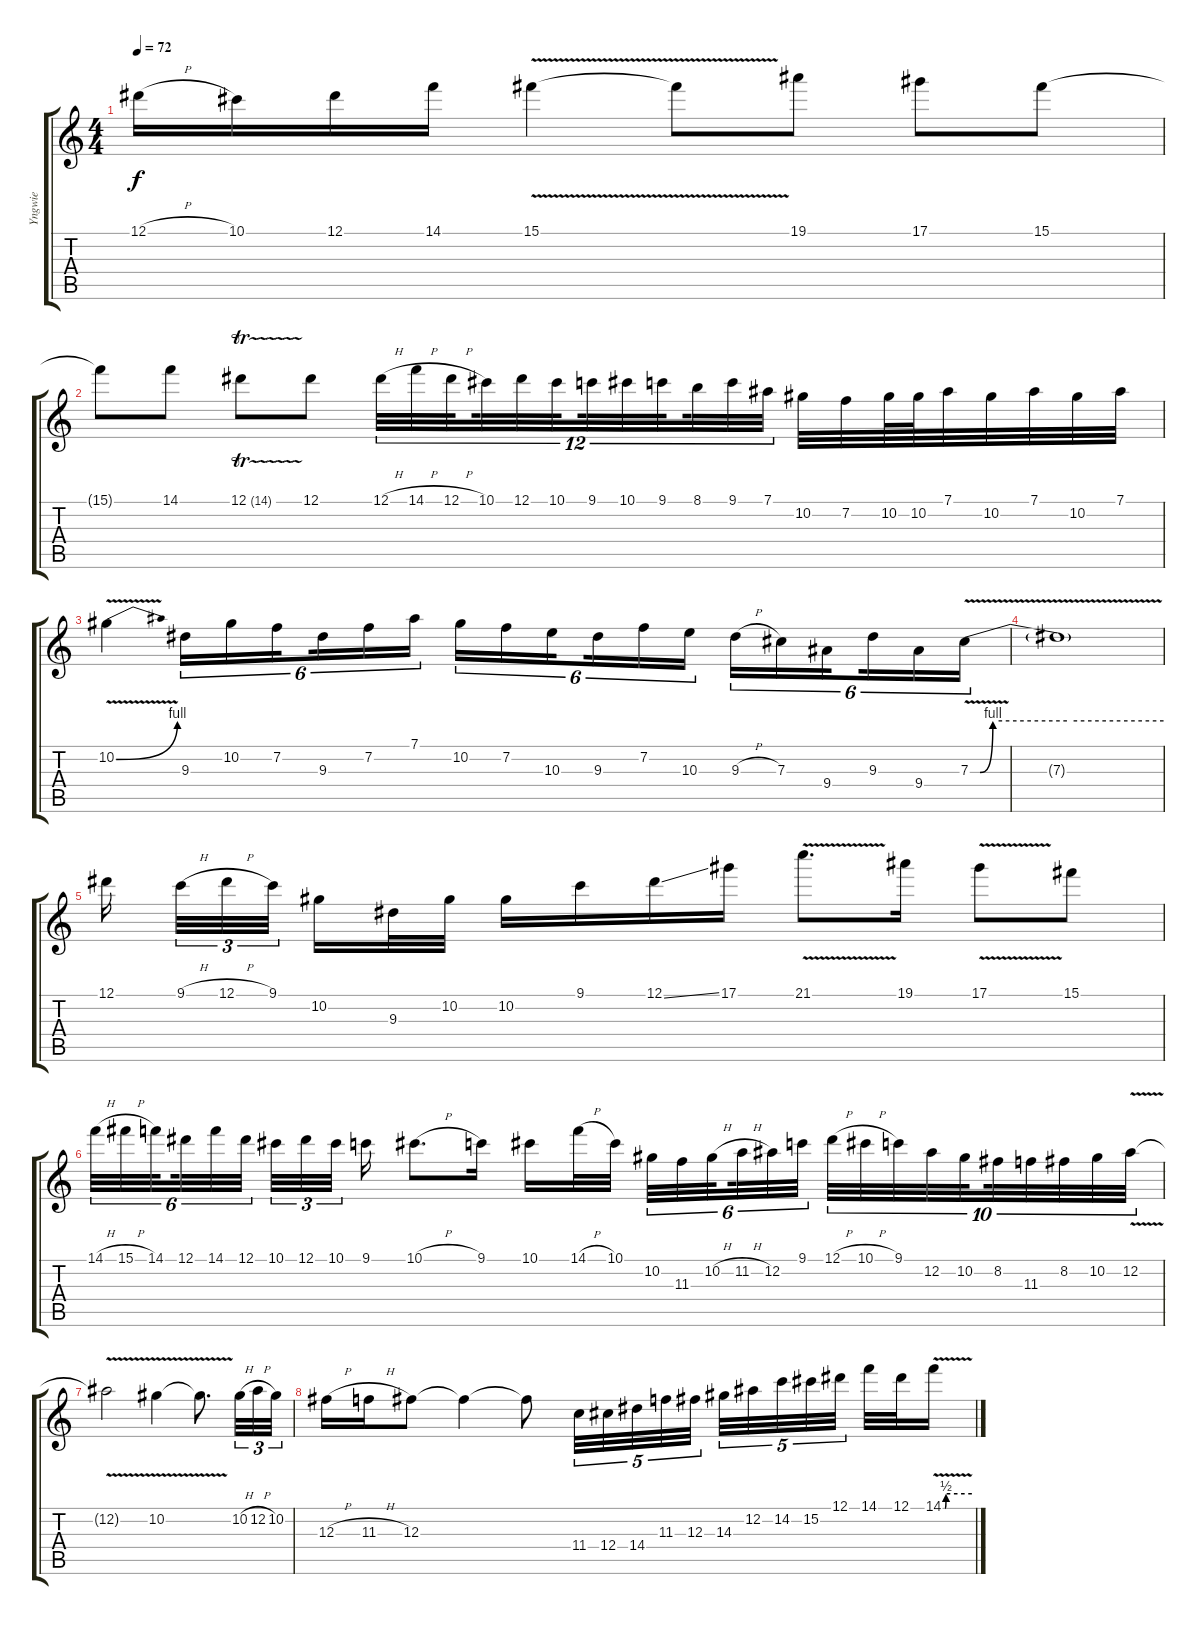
\track ("Yngwie" "Yngwie") {instrument overdrivenguitar}
\staff {score tabs}
\tuning (Eb4 Bb3 Gb3 Db3 Ab2 Eb2) {hide}
\ts (4 4)
\tempo 72
\clef g2
\ks c
12.1{h}.16{dy f} 10.1.16 12.1.16 14.1.16 15.1{v}.4 15.1{t}.8 19.1.8 17.1.8 15.1.8 |
15.1{t}.8 14.1.8 12.1{tr (14 64)}.8 12.1.8 12.1{h}.32{tu (12 8)} 14.1{h}.32{tu (12 8)} 12.1{h}.32{tu (12 8) beam splitsecondary} 10.1.32{tu (12 8)} 12.1.32{tu (12 8)} 10.1.32{tu (12 8) beam splitsecondary} 9.1.32{tu (12 8)} 10.1.32{tu (12 8)} 9.1.32{tu (12 8) beam splitsecondary} 8.1.32{tu (12 8)} 9.1.32{tu (12 8)} 7.1.32{tu (12 8)} 10.2.32 7.2.32 10.2.64 10.2.64 7.1.32 10.2.32 7.1.32 10.2.32 7.1.32 |
10.2{be (bend 0 0 60 4) v}.4 9.3.16{tu (6 4)} 10.2.16{tu (6 4)} 7.2.16{tu (6 4) beam splitsecondary} 9.3.16{tu (6 4)} 7.2.16{tu (6 4)} 7.1.16{tu (6 4)} 10.2.16{tu (6 4)} 7.2.16{tu (6 4)} 10.3.16{tu (6 4) beam splitsecondary} 9.3.16{tu (6 4)} 7.2.16{tu (6 4)} 10.3.16{tu (6 4)} 9.3{h}.16{tu (6 4)} 7.3.16{tu (6 4)} 9.4.16{tu (6 4) beam splitsecondary} 9.3.16{tu (6 4)} 9.4.16{tu (6 4)} 7.3{be (custom 0 0 3 0 7 4 30 4 60 4) v}.16{tu (6 4)} |
7.3{t}.1 |
12.1.16{beam splitsecondary} 9.1{h}.32{tu (3 2)} 12.1{h}.32{tu (3 2)} 9.1.32{tu (3 2) beam splitsecondary} 10.2.16 9.3.32 10.2.32 10.2.16 9.1.16 12.1{ss}.16 17.1.16 21.1{v}.8{d} 19.1.16 17.1{v}.8 15.1.8 |
14.1{h}.32{tu (6 4)} 15.1{h}.32{tu (6 4)} 14.1.32{tu (6 4) beam splitsecondary} 12.1.32{tu (6 4)} 14.1.32{tu (6 4)} 12.1.32{tu (6 4) beam splitsecondary} 10.1.32{tu (3 2)} 12.1.32{tu (3 2)} 10.1.32{tu (3 2) beam splitsecondary} 9.1.16 10.1{h}.8{d} 9.1.16 10.1.16 14.1{h}.32 10.1.32{beam splitsecondary} 10.2.32{tu (6 4)} 11.3.32{tu (6 4)} 10.2{h}.32{tu (6 4) beam splitsecondary} 11.2{h}.32{tu (6 4)} 12.2.32{tu (6 4)} 9.1.32{tu (6 4)} 12.1{h}.32{tu (10 8)} 10.1{h}.32{tu (10 8)} 9.1.32{tu (10 8)} 12.2.32{tu (10 8)} 10.2.32{tu (10 8) beam splitsecondary} 8.2.32{tu (10 8)} 11.3.32{tu (10 8)} 8.2.32{tu (10 8)} 10.2.32{tu (10 8)} 12.2{v}.32{tu (10 8)} |
12.2{t}.2 10.2{v}.4 10.2{t}.8{d} 10.2{h}.32{tu (3 2)} 12.2{h}.32{tu (3 2)} 10.2.32{tu (3 2)} |
12.3{h}.16 11.3{h}.16 12.3.8 12.3{t}.4 12.3{t}.8 11.4.32{tu (5 4)} 12.4.32{tu (5 4)} 14.4.32{tu (5 4)} 11.3.32{tu (5 4)} 12.3.32{tu (5 4)} 14.3.32{tu (5 4)} 12.2.32{tu (5 4)} 14.2.32{tu (5 4)} 15.2.32{tu (5 4)} 12.1.32{tu (5 4) beam splitsecondary} 14.1.32 12.1.32 14.1{be (custom 0 0 4 0 6 2 30 2 60 2) v}.16
